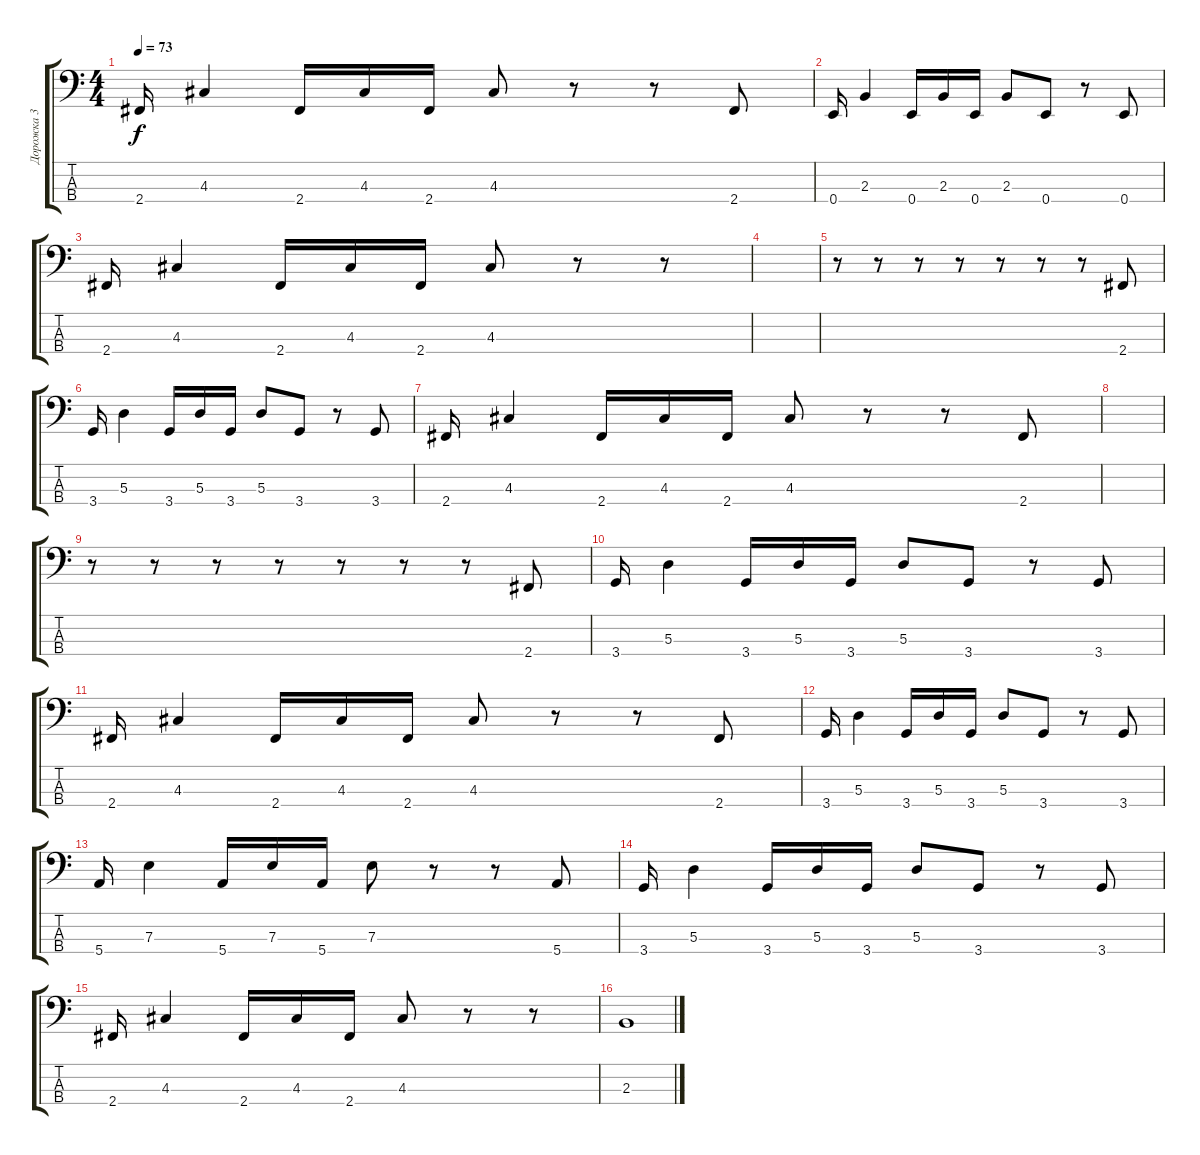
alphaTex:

\track ("Дорожка 3" "Дорожка 3") {instrument electricbasspick}
\staff {score tabs}
\tuning (G2 D2 A1 E1) {hide}
\ts (4 4)
\tempo 73
\clef f4
\ks c
2.4.16{dy f} 4.3.4 2.4.16 4.3.16 2.4.16 4.3.8 r.8 r.8 2.4.8 |
0.4.16 2.3.4 0.4.16 2.3.16 0.4.16 2.3.8 0.4.8 r.8 0.4.8 |
2.4.16 4.3.4 2.4.16 4.3.16 2.4.16 4.3.8 r.8 r.8 |
|
r.8 r.8 r.8 r.8 r.8 r.8 r.8 2.4.8 |
3.4.16 5.3.4 3.4.16 5.3.16 3.4.16 5.3.8 3.4.8 r.8 3.4.8 |
2.4.16 4.3.4 2.4.16 4.3.16 2.4.16 4.3.8 r.8 r.8 2.4.8 |
|
r.8 r.8 r.8 r.8 r.8 r.8 r.8 2.4.8 |
3.4.16 5.3.4 3.4.16 5.3.16 3.4.16 5.3.8 3.4.8 r.8 3.4.8 |
2.4.16 4.3.4 2.4.16 4.3.16 2.4.16 4.3.8 r.8 r.8 2.4.8 |
3.4.16 5.3.4 3.4.16 5.3.16 3.4.16 5.3.8 3.4.8 r.8 3.4.8 |
5.4.16 7.3.4 5.4.16 7.3.16 5.4.16 7.3.8 r.8 r.8 5.4.8 |
3.4.16 5.3.4 3.4.16 5.3.16 3.4.16 5.3.8 3.4.8 r.8 3.4.8 |
2.4.16 4.3.4 2.4.16 4.3.16 2.4.16 4.3.8 r.8 r.8 |
2.3.1
